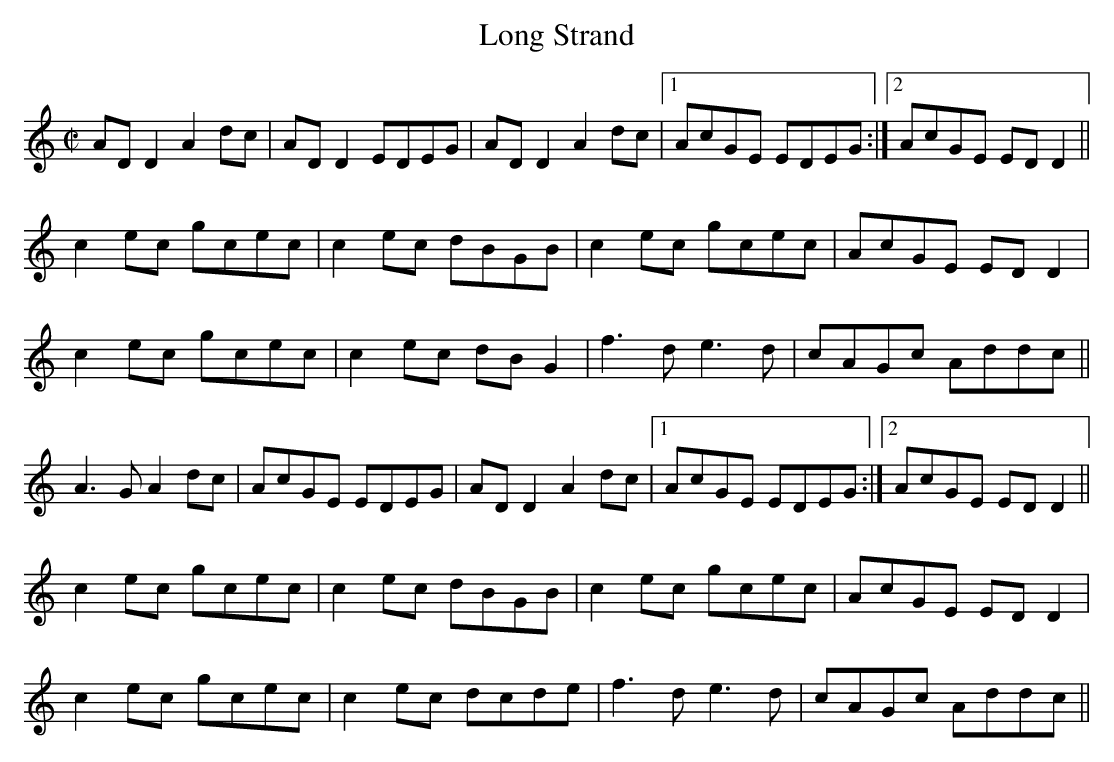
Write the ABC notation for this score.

X:1
T:Long Strand
M:C|
K:Ddor
ADD2 A2dc|ADD2 EDEG|ADD2 A2dc|1 AcGE EDEG:|2 AcGE EDD2||
c2ec gcec|c2ec dBGB|c2ec gcec|AcGE EDD2|
c2ec gcec|c2ec dBG2|f3d e3d|cAGc Addc||
A3G A2dc|AcGE EDEG|ADD2 A2dc|1 AcGE EDEG:|2 AcGE EDD2||
c2ec gcec|c2ec dBGB|c2ec gcec|AcGE EDD2|
c2ec gcec|c2ec dcde|f3d e3d|cAGc Addc||
